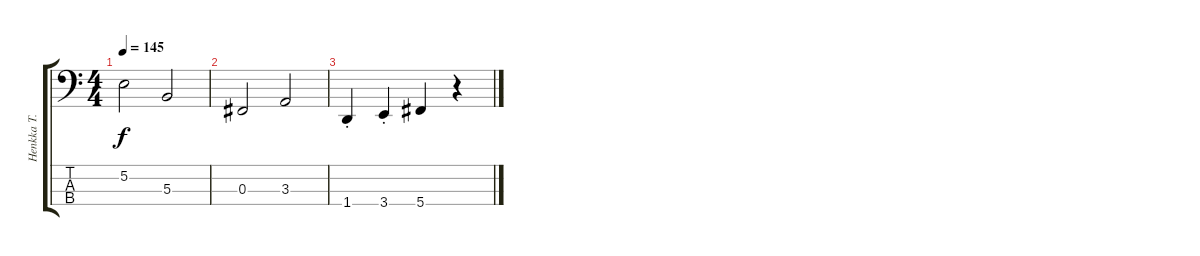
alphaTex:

\track ("Henkka T. Blacksmith" "Henkka T. ") {instrument electricbasspick}
\staff {score tabs}
\tuning (E2 B1 Gb1 Db1) {hide}
\ts (4 4)
\tempo 145
\clef f4
\ks c
5.2.2{dy f} 5.3.2 |
0.3.2 3.3.2 |
1.4{st}.4 3.4{st}.4 5.4.4 r.4
